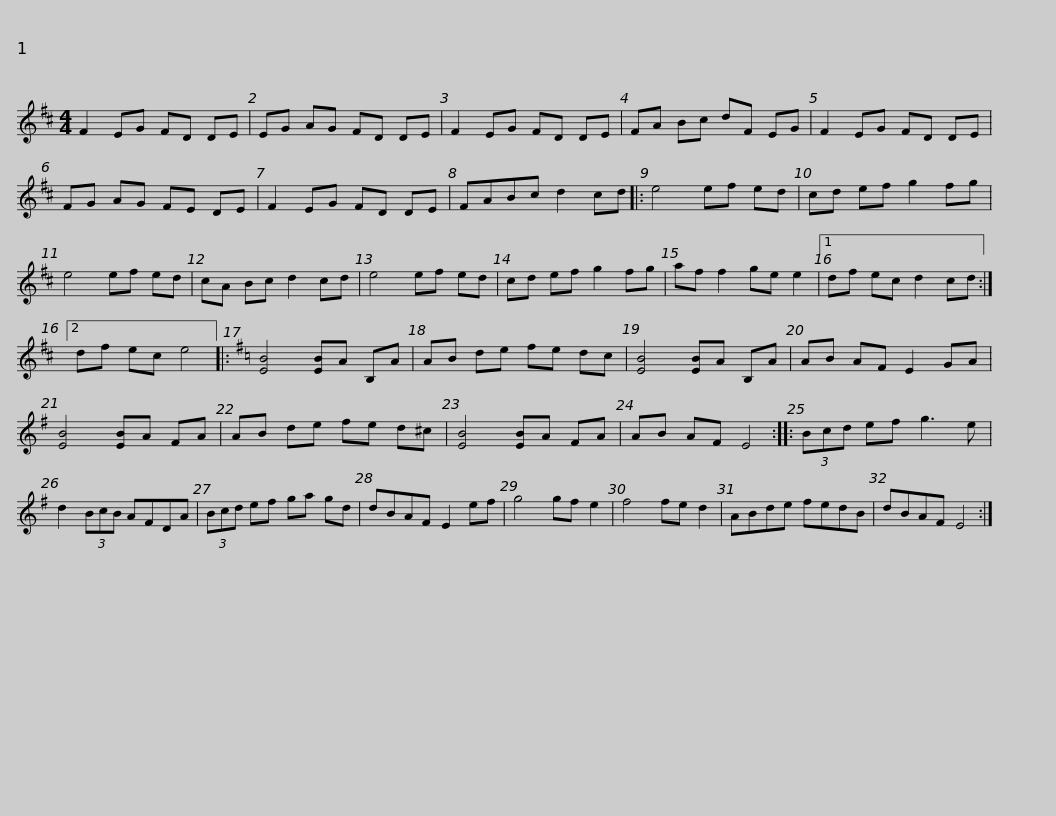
X:1
L:1/8
M:4/4
I:linebreak $
K:D
V:1 treble
V:1
 F2 EG FD DE | EG AG FD DE | F2 EG FD DE | FA Bc dF EG | F2 EG FD DE | %5
 FG AG FE DE |$ F2 EG FD DE | FABc d2 cd |: e4 ef ed | cd ef g2 fg | %10
 e4 ef ed | cA Bc d2 cd | e4 ef ed |$ cd ef g2 fg | af f2 ge e2 |1 %15
 df ec d2 cd :|2 df ec e4 |:[K:G] [EB]4 [EB]A B,A | AB de fe dc |$ [EB]4 [EB]A B,A | %20
 AB AF E2 GA | [EB]4 [EB]A FA | AB de fe d^c | [EB]4 [EB]A FA | AB AF E4 :: %25
 (3Bcd ef g3 e |$ d2 (3BcB AFDA | (3Bcd ef ga gd | dBAF E2 ef | g4 gf e2 | %30
 f4 fe d2 | ABde fedB |$ dBAF E4 :| %33
